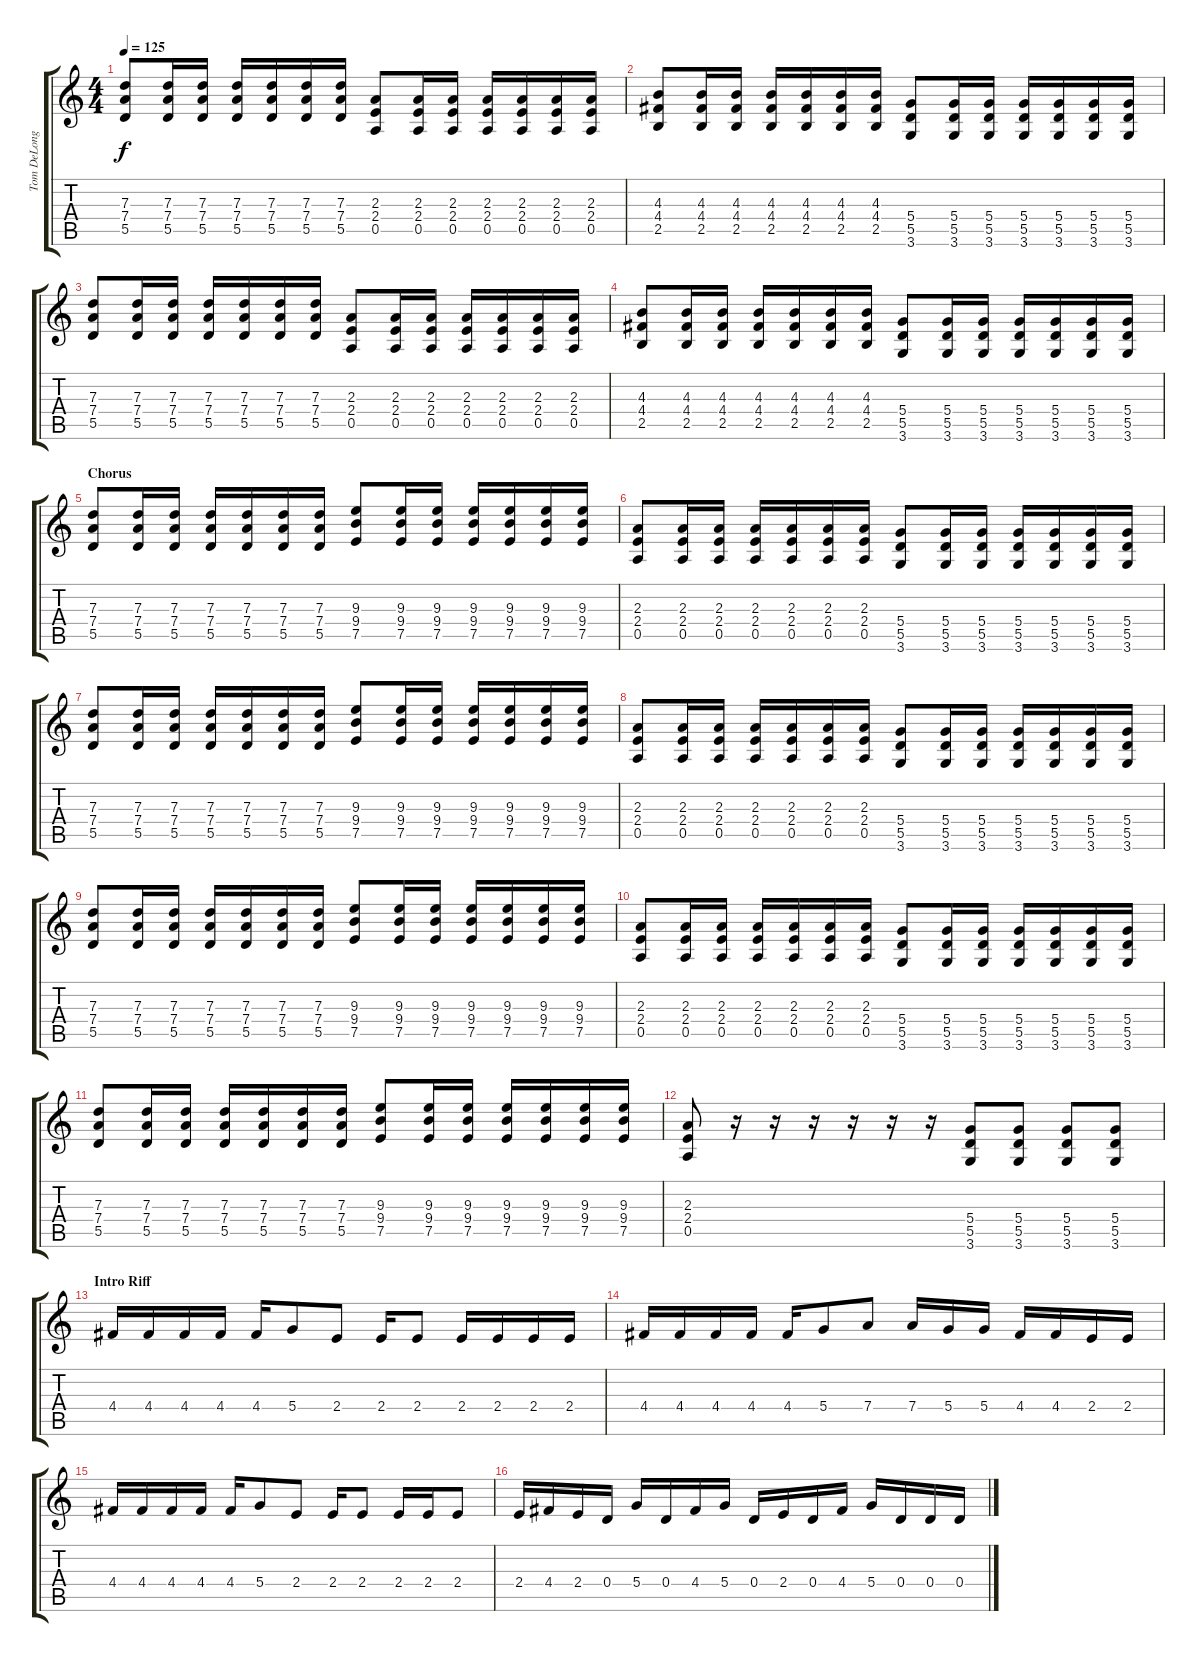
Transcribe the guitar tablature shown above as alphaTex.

\track ("Tom DeLonge (Guitar)" "Tom DeLong") {instrument distortionguitar}
\staff {score tabs}
\tuning (E4 B3 G3 D3 A2 E2) {hide}
\ts (4 4)
\tempo 125
\clef g2
\ks c
(7.3 7.4 5.5).8{dy f} (7.3 7.4 5.5).16 (7.3 7.4 5.5).16 (7.3 7.4 5.5).16 (7.3 7.4 5.5).16 (7.3 7.4 5.5).16 (7.3 7.4 5.5).16 (2.3 2.4 0.5).8 (2.3 2.4 0.5).16 (2.3 2.4 0.5).16 (2.3 2.4 0.5).16 (2.3 2.4 0.5).16 (2.3 2.4 0.5).16 (2.3 2.4 0.5).16 |
(4.3 4.4 2.5).8 (4.3 4.4 2.5).16 (4.3 4.4 2.5).16 (4.3 4.4 2.5).16 (4.3 4.4 2.5).16 (4.3 4.4 2.5).16 (4.3 4.4 2.5).16 (5.4 5.5 3.6).8 (5.4 5.5 3.6).16 (5.4 5.5 3.6).16 (5.4 5.5 3.6).16 (5.4 5.5 3.6).16 (5.4 5.5 3.6).16 (5.4 5.5 3.6).16 |
(7.3 7.4 5.5).8 (7.3 7.4 5.5).16 (7.3 7.4 5.5).16 (7.3 7.4 5.5).16 (7.3 7.4 5.5).16 (7.3 7.4 5.5).16 (7.3 7.4 5.5).16 (2.3 2.4 0.5).8 (2.3 2.4 0.5).16 (2.3 2.4 0.5).16 (2.3 2.4 0.5).16 (2.3 2.4 0.5).16 (2.3 2.4 0.5).16 (2.3 2.4 0.5).16 |
(4.3 4.4 2.5).8 (4.3 4.4 2.5).16 (4.3 4.4 2.5).16 (4.3 4.4 2.5).16 (4.3 4.4 2.5).16 (4.3 4.4 2.5).16 (4.3 4.4 2.5).16 (5.4 5.5 3.6).8 (5.4 5.5 3.6).16 (5.4 5.5 3.6).16 (5.4 5.5 3.6).16 (5.4 5.5 3.6).16 (5.4 5.5 3.6).16 (5.4 5.5 3.6).16 |
\section ("" "Chorus")
(7.3 7.4 5.5).8 (7.3 7.4 5.5).16 (7.3 7.4 5.5).16 (7.3 7.4 5.5).16 (7.3 7.4 5.5).16 (7.3 7.4 5.5).16 (7.3 7.4 5.5).16 (9.3 9.4 7.5).8 (9.3 9.4 7.5).16 (9.3 9.4 7.5).16 (9.3 9.4 7.5).16 (9.3 9.4 7.5).16 (9.3 9.4 7.5).16 (9.3 9.4 7.5).16 |
(2.3 2.4 0.5).8 (2.3 2.4 0.5).16 (2.3 2.4 0.5).16 (2.3 2.4 0.5).16 (2.3 2.4 0.5).16 (2.3 2.4 0.5).16 (2.3 2.4 0.5).16 (5.4 5.5 3.6).8 (5.4 5.5 3.6).16 (5.4 5.5 3.6).16 (5.4 5.5 3.6).16 (5.4 5.5 3.6).16 (5.4 5.5 3.6).16 (5.4 5.5 3.6).16 |
(7.3 7.4 5.5).8 (7.3 7.4 5.5).16 (7.3 7.4 5.5).16 (7.3 7.4 5.5).16 (7.3 7.4 5.5).16 (7.3 7.4 5.5).16 (7.3 7.4 5.5).16 (9.3 9.4 7.5).8 (9.3 9.4 7.5).16 (9.3 9.4 7.5).16 (9.3 9.4 7.5).16 (9.3 9.4 7.5).16 (9.3 9.4 7.5).16 (9.3 9.4 7.5).16 |
(2.3 2.4 0.5).8 (2.3 2.4 0.5).16 (2.3 2.4 0.5).16 (2.3 2.4 0.5).16 (2.3 2.4 0.5).16 (2.3 2.4 0.5).16 (2.3 2.4 0.5).16 (5.4 5.5 3.6).8 (5.4 5.5 3.6).16 (5.4 5.5 3.6).16 (5.4 5.5 3.6).16 (5.4 5.5 3.6).16 (5.4 5.5 3.6).16 (5.4 5.5 3.6).16 |
(7.3 7.4 5.5).8 (7.3 7.4 5.5).16 (7.3 7.4 5.5).16 (7.3 7.4 5.5).16 (7.3 7.4 5.5).16 (7.3 7.4 5.5).16 (7.3 7.4 5.5).16 (9.3 9.4 7.5).8 (9.3 9.4 7.5).16 (9.3 9.4 7.5).16 (9.3 9.4 7.5).16 (9.3 9.4 7.5).16 (9.3 9.4 7.5).16 (9.3 9.4 7.5).16 |
(2.3 2.4 0.5).8 (2.3 2.4 0.5).16 (2.3 2.4 0.5).16 (2.3 2.4 0.5).16 (2.3 2.4 0.5).16 (2.3 2.4 0.5).16 (2.3 2.4 0.5).16 (5.4 5.5 3.6).8 (5.4 5.5 3.6).16 (5.4 5.5 3.6).16 (5.4 5.5 3.6).16 (5.4 5.5 3.6).16 (5.4 5.5 3.6).16 (5.4 5.5 3.6).16 |
(7.3 7.4 5.5).8 (7.3 7.4 5.5).16 (7.3 7.4 5.5).16 (7.3 7.4 5.5).16 (7.3 7.4 5.5).16 (7.3 7.4 5.5).16 (7.3 7.4 5.5).16 (9.3 9.4 7.5).8 (9.3 9.4 7.5).16 (9.3 9.4 7.5).16 (9.3 9.4 7.5).16 (9.3 9.4 7.5).16 (9.3 9.4 7.5).16 (9.3 9.4 7.5).16 |
(2.3 2.4 0.5).8 r.16 r.16 r.16 r.16 r.16 r.16 (5.4 5.5 3.6).8 (5.4 5.5 3.6).8 (5.4 5.5 3.6).8 (5.4 5.5 3.6).8 |
\section ("" "Intro Riff")
4.4.16 4.4.16 4.4.16 4.4.16 4.4.16 5.4.8 2.4.8 2.4.16 2.4.8 2.4.16 2.4.16 2.4.16 2.4.16 |
4.4.16 4.4.16 4.4.16 4.4.16 4.4.16 5.4.8 7.4.8 7.4.16 5.4.16 5.4.16 4.4.16 4.4.16 2.4.16 2.4.16 |
4.4.16 4.4.16 4.4.16 4.4.16 4.4.16 5.4.8 2.4.8 2.4.16 2.4.8 2.4.16 2.4.16 2.4.8 |
2.4.16 4.4.16 2.4.16 0.4.16 5.4.16 0.4.16 4.4.16 5.4.16 0.4.16 2.4.16 0.4.16 4.4.16 5.4.16 0.4.16 0.4.16 0.4.16
